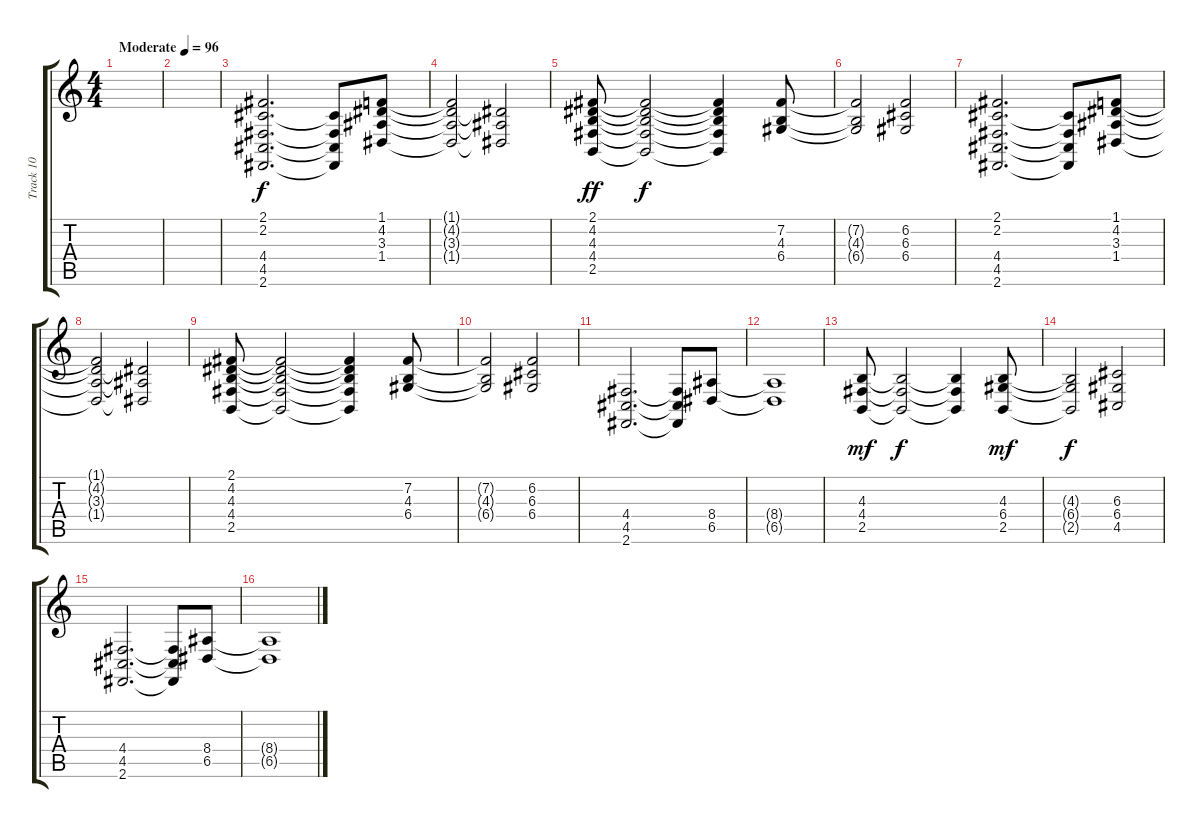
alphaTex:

\track ("Track 10" "Track 10") {instrument fx7echoes}
\staff {score tabs}
\tuning (E4 B3 G3 D3 A2 E2) {hide}
\ts (4 4)
\tempo (96 "Moderate")
\clef g2
\ks c
|
|
(2.1 2.2 4.4 4.5 2.6).2{d} (2.2{t} 4.4{t} 4.5{t} 2.6{t}).8 (1.1 4.2 3.3 1.4).8 |
(1.1{t} 4.2{t} 3.3{t} 1.4{t}).2 (4.2{t} 3.3{t} 1.4{t}).2 |
(2.1 4.2 4.3 4.4 2.5).8{dy ff} (2.1{t} 4.2{t} 4.3{t} 4.4{t} 2.5{t}).2{dy f} (2.1{t} 4.2{t} 4.3{t} 4.4{t} 2.5{t}).4 (7.2 4.3 6.4).8 |
(7.2{t} 4.3{t} 6.4{t}).2 (6.2 6.3 6.4).2 |
(2.1 2.2 4.4 4.5 2.6).2{d} (2.2{t} 4.4{t} 4.5{t} 2.6{t}).8 (1.1 4.2 3.3 1.4).8 |
(1.1{t} 4.2{t} 3.3{t} 1.4{t}).2 (4.2{t} 3.3{t} 1.4{t}).2 |
(2.1 4.2 4.3 4.4 2.5).8 (2.1{t} 4.2{t} 4.3{t} 4.4{t} 2.5{t}).2 (2.1{t} 4.2{t} 4.3{t} 4.4{t} 2.5{t}).4 (7.2 4.3 6.4).8 |
(7.2{t} 4.3{t} 6.4{t}).2 (6.2 6.3 6.4).2 |
(4.4 4.5 2.6).2{d volume 5} (4.4{t} 4.5{t} 2.6{t}).8 (8.4 6.5).8 |
(8.4{t} 6.5{t}).1 |
(4.3 4.4 2.5).8{dy mf} (4.3{t} 4.4{t} 2.5{t}).2{dy f} (4.3{t} 4.4{t} 2.5{t}).4 (4.3 6.4 2.5).8{dy mf} |
(4.3{t} 6.4{t} 2.5{t}).2{dy f} (6.3 6.4 4.5).2 |
(4.4 4.5 2.6).2{d} (4.4{t} 4.5{t} 2.6{t}).8 (8.4 6.5).8 |
(8.4{t} 6.5{t}).1
